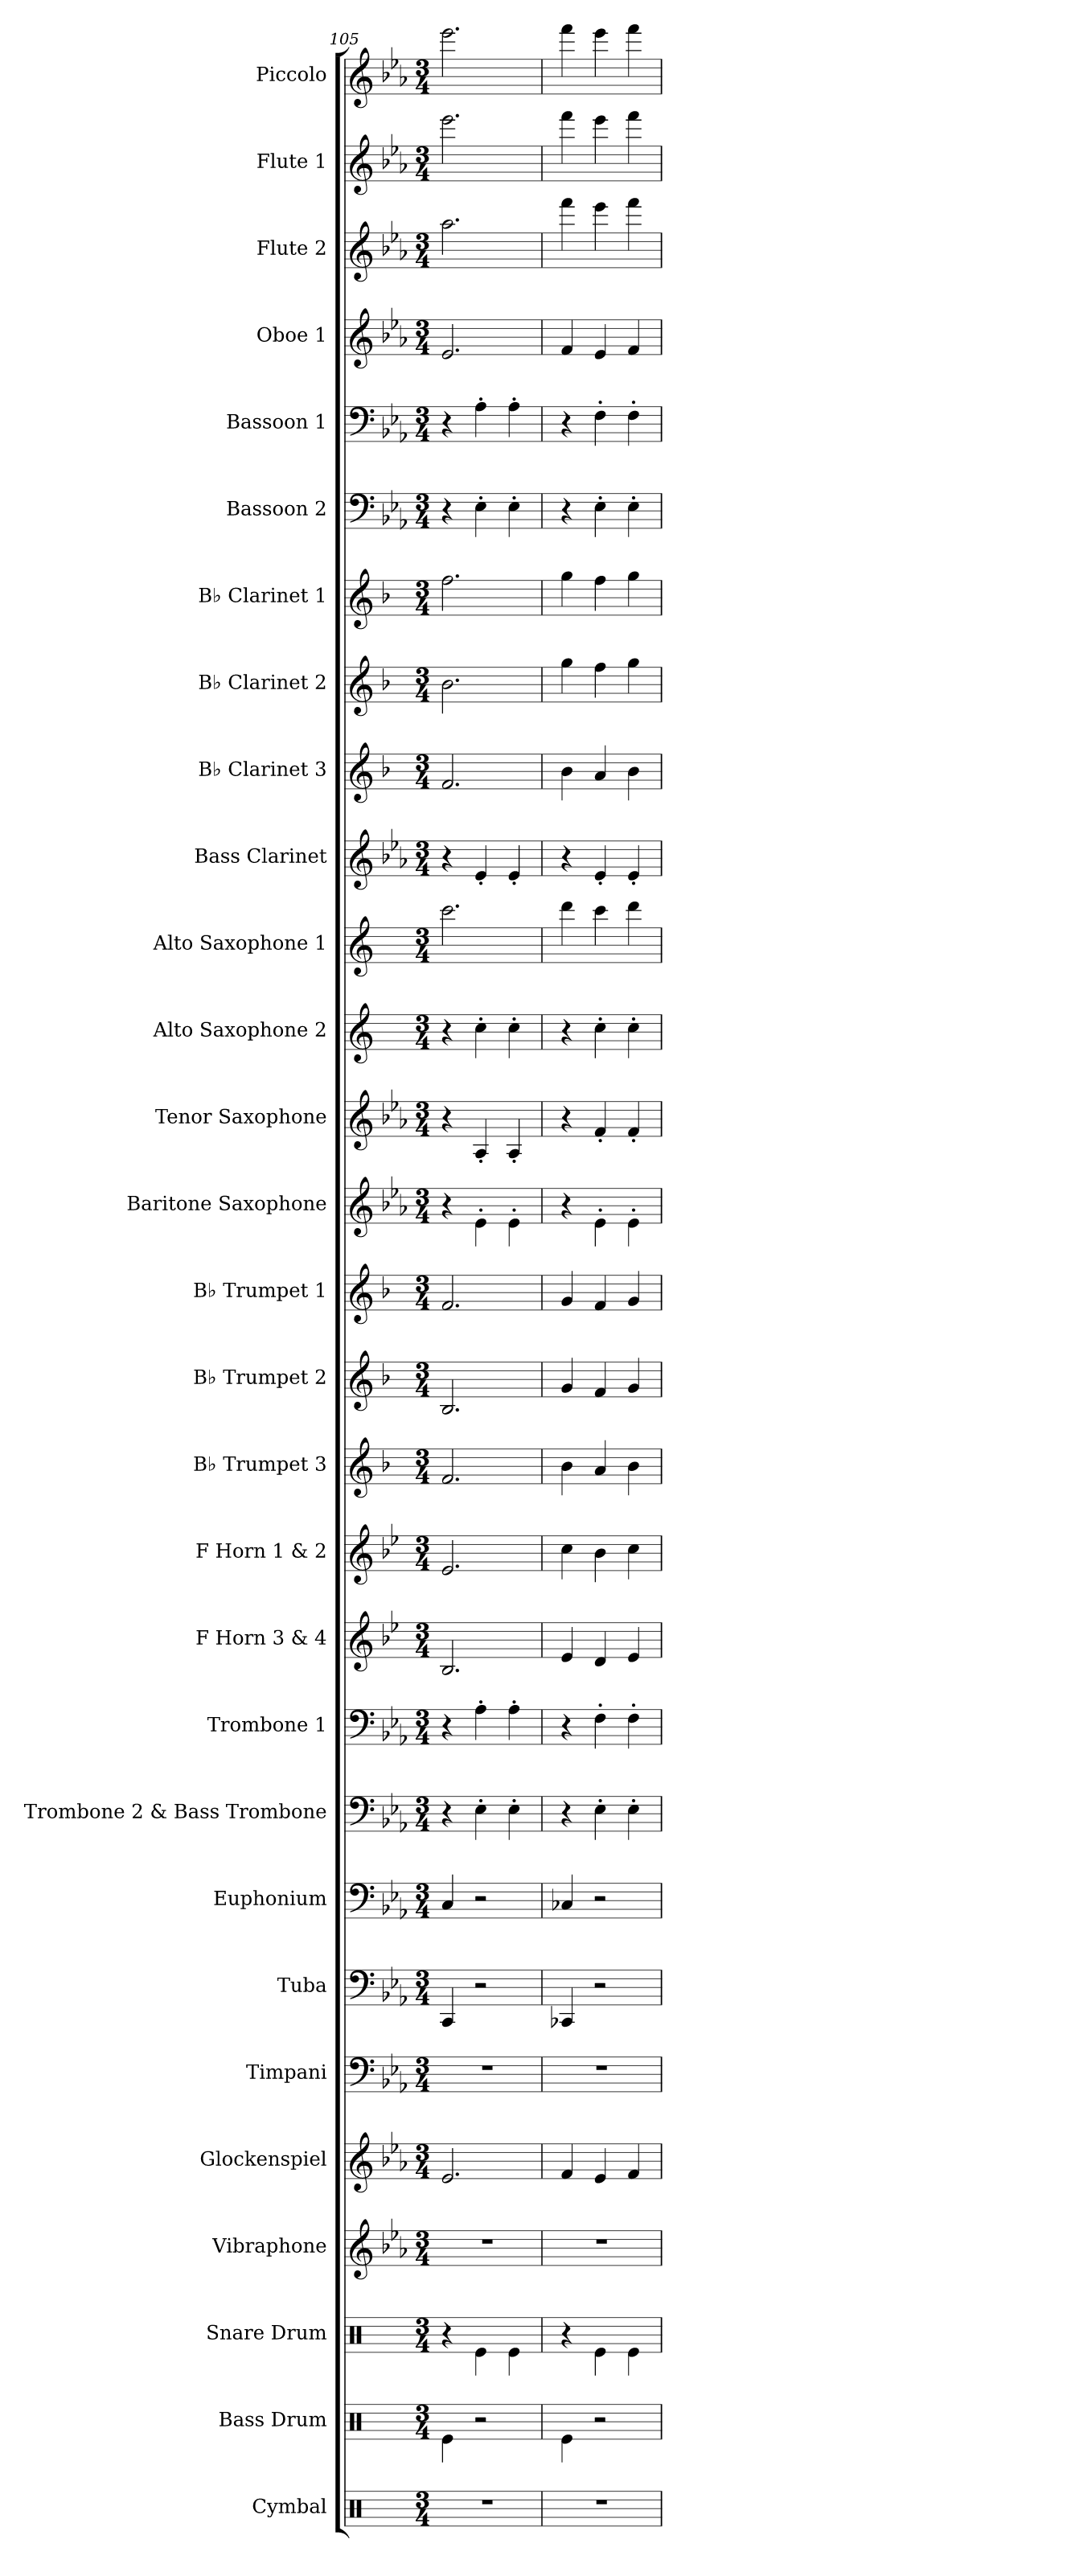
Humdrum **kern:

**kern	**kern	**kern	**kern	**kern	**kern	**kern	**kern	**kern	**kern	**kern	**kern	**kern	**kern	**kern	**kern	**kern	**kern	**kern	**kern	**kern	**kern	**kern	**kern	**kern	**kern	**kern	**kern	**kern
*part29	*part28	*part27	*part26	*part25	*part24	*part23	*part22	*part21	*part20	*part19	*part18	*part17	*part16	*part15	*part14	*part13	*part12	*part11	*part10	*part9	*part8	*part7	*part6	*part5	*part4	*part3	*part2	*part1
*staff29	*staff28	*staff27	*staff26	*staff25	*staff24	*staff23	*staff22	*staff21	*staff20	*staff19	*staff18	*staff17	*staff16	*staff15	*staff14	*staff13	*staff12	*staff11	*staff10	*staff9	*staff8	*staff7	*staff6	*staff5	*staff4	*staff3	*staff2	*staff1
*I"Cymbal	*I"Bass Drum	*I"Snare Drum	*I"Vibraphone	*I"Glockenspiel	*I"Timpani	*I"Tuba	*I"Euphonium	*I"Trombone 2 &amp; Bass Trombone	*I"Trombone 1	*I"F Horn 3 &amp; 4	*I"F Horn 1 &amp; 2	*I"B♭ Trumpet 3	*I"B♭ Trumpet 2	*I"B♭ Trumpet 1	*I"Baritone Saxophone	*I"Tenor Saxophone	*I"Alto Saxophone 2	*I"Alto Saxophone 1	*I"Bass Clarinet	*I"B♭ Clarinet 3	*I"B♭ Clarinet 2	*I"B♭ Clarinet 1	*I"Bassoon 2	*I"Bassoon 1	*I"Oboe 1	*I"Flute 2	*I"Flute 1	*I"Piccolo
*I'Cym.	*I'B. Dr.	*I'Sn. Dr.	*I'Vib.	*I'Glk.	*I'Timp.	*I'Tba.	*I'Euph.	*I'Tbn. 2 B. Tbn.	*I'Tbn. 1	*I'F Hn. 3 4	*I'F Hn. 1 2	*I'B♭ Tpt. 3	*I'B♭ Tpt. 2	*I'B♭ Tpt. 1	*I'Bar. Sax.	*I'T. Sax.	*I'A. Sax. 2	*I'A. Sax. 1	*I'B. Cl.	*I'B♭ Cl. 3	*I'B♭ Cl. 2	*I'B♭ Cl. 1	*I'Bsn. 2	*I'Bsn. 1	*I'Ob. 1	*I'Fl. 2	*I'Fl. 1	*I'Picc.
*clefX	*clefX	*clefX	*clefG2	*clefG2	*clefF4	*clefF4	*clefF4	*clefF4	*clefF4	*clefG2	*clefG2	*clefG2	*clefG2	*clefG2	*clefG2	*clefG2	*clefG2	*clefG2	*clefG2	*clefG2	*clefG2	*clefG2	*clefF4	*clefF4	*clefG2	*clefG2	*clefG2	*clefG2
*	*	*	*	*ITrd-14c-24	*	*	*	*	*	*ITrd4c7	*ITrd4c7	*ITrd1c2	*ITrd1c2	*ITrd1c2	*ITrd12c21	*ITrd8c14	*ITrd5c9	*ITrd5c9	*ITrd8c14	*ITrd1c2	*ITrd1c2	*ITrd1c2	*	*	*	*	*	*ITrd-7c-12
*k[]	*k[]	*k[]	*k[b-e-a-]	*k[b-e-a-]	*k[b-e-a-]	*k[b-e-a-]	*k[b-e-a-]	*k[b-e-a-]	*k[b-e-a-]	*k[b-e-a-]	*k[b-e-a-]	*k[b-e-a-]	*k[b-e-a-]	*k[b-e-a-]	*k[b-e-a-]	*k[b-e-a-]	*k[b-e-a-]	*k[b-e-a-]	*k[b-e-a-]	*k[b-e-a-]	*k[b-e-a-]	*k[b-e-a-]	*k[b-e-a-]	*k[b-e-a-]	*k[b-e-a-]	*k[b-e-a-]	*k[b-e-a-]	*k[b-e-a-]
*M3/4	*M3/4	*M3/4	*M3/4	*M3/4	*M3/4	*M3/4	*M3/4	*M3/4	*M3/4	*M3/4	*M3/4	*M3/4	*M3/4	*M3/4	*M3/4	*M3/4	*M3/4	*M3/4	*M3/4	*M3/4	*M3/4	*M3/4	*M3/4	*M3/4	*M3/4	*M3/4	*M3/4	*M3/4
=105	=105	=105	=105	=105	=105	=105	=105	=105	=105	=105	=105	=105	=105	=105	=105	=105	=105	=105	=105	=105	=105	=105	=105	=105	=105	=105	=105	=105
2.r	4Re\	4r	2.r	2.eee-/	2.r	4CC/	4C/	4r	4r	2.E-/	2.A-/	2.e-/	2.A-/	2.e-/	4r	4r	4r	2.ee-\	4r	2.e-/	2.a-\	2.ee-\	4r	4r	2.e-/	2.aa-\	2.eee-\	2.eeee-\
.	2r	4Re\	.	.	.	2r	2r	4E-'\	4A-'\	.	.	.	.	.	4E-'\	4AA-'/	4e-'\	.	4E-'/	.	.	.	4E-'\	4A-'\	.	.	.	.
.	.	4Re\	.	.	.	.	.	4E-'\	4A-'\	.	.	.	.	.	4E-'\	4AA-'/	4e-'\	.	4E-'/	.	.	.	4E-'\	4A-'\	.	.	.	.
=106	=106	=106	=106	=106	=106	=106	=106	=106	=106	=106	=106	=106	=106	=106	=106	=106	=106	=106	=106	=106	=106	=106	=106	=106	=106	=106	=106	=106
2.r	4Re\	4r	2.r	4fff/	2.r	4CC-X/	4C-X/	4r	4r	4A-/	4f\	4a-\	4f/	4f/	4r	4r	4r	4ff\	4r	4a-\	4ff\	4ff\	4r	4r	4f/	4fff\	4fff\	4ffff\
.	2r	4Re\	.	4eee-/	.	2r	2r	4E-'\	4F'\	4G/	4e-\	4g/	4e-/	4e-/	4E-'\	4F'/	4e-'\	4ee-\	4E-'/	4g/	4ee-\	4ee-\	4E-'\	4F'\	4e-/	4eee-\	4eee-\	4eeee-\
.	.	4Re\	.	4fff/	.	.	.	4E-'\	4F'\	4A-/	4f\	4a-\	4f/	4f/	4E-'\	4F'/	4e-'\	4ff\	4E-'/	4a-\	4ff\	4ff\	4E-'\	4F'\	4f/	4fff\	4fff\	4ffff\
=	=	=	=	=	=	=	=	=	=	=	=	=	=	=	=	=	=	=	=	=	=	=	=	=	=	=	=	=
*-	*-	*-	*-	*-	*-	*-	*-	*-	*-	*-	*-	*-	*-	*-	*-	*-	*-	*-	*-	*-	*-	*-	*-	*-	*-	*-	*-	*-
